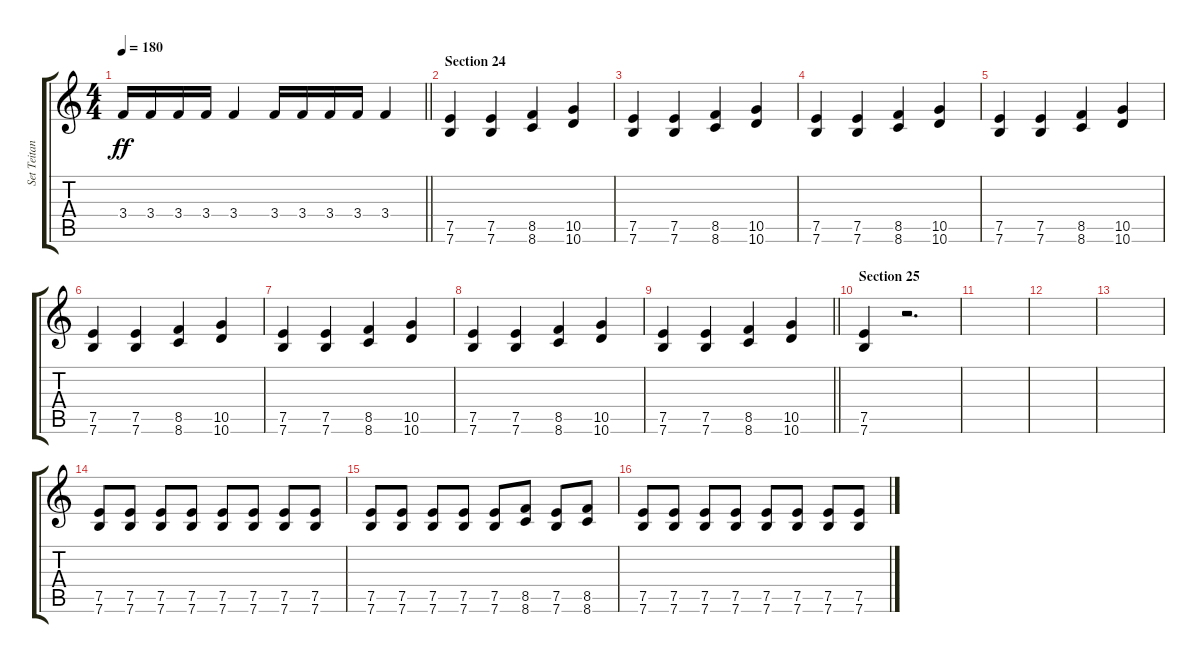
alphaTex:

\track ("Set Teitan" "Set Teitan") {instrument distortionguitar}
\staff {score tabs}
\tuning (E4 B3 G3 D3 A2 E2) {hide}
\ts (4 4)
\tempo 180
\clef g2
\barLineRight lightlight
\ks c
3.4.16{dy ff} 3.4.16 3.4.16 3.4.16 3.4.4 3.4.16 3.4.16 3.4.16 3.4.16 3.4.4 |
\section ("" "Section 24")
(7.5 7.6).4 (7.5 7.6).4 (8.5 8.6).4 (10.5 10.6).4 |
(7.5 7.6).4 (7.5 7.6).4 (8.5 8.6).4 (10.5 10.6).4 |
(7.5 7.6).4 (7.5 7.6).4 (8.5 8.6).4 (10.5 10.6).4 |
(7.5 7.6).4 (7.5 7.6).4 (8.5 8.6).4 (10.5 10.6).4 |
(7.5 7.6).4 (7.5 7.6).4 (8.5 8.6).4 (10.5 10.6).4 |
(7.5 7.6).4 (7.5 7.6).4 (8.5 8.6).4 (10.5 10.6).4 |
(7.5 7.6).4 (7.5 7.6).4 (8.5 8.6).4 (10.5 10.6).4 |
\barLineRight lightlight
(7.5 7.6).4 (7.5 7.6).4 (8.5 8.6).4 (10.5 10.6).4 |
\section ("" "Section 25")
(7.5 7.6).4 r.2{d} |
|
|
|
(7.5 7.6).8 (7.5 7.6).8 (7.5 7.6).8 (7.5 7.6).8 (7.5 7.6).8 (7.5 7.6).8 (7.5 7.6).8 (7.5 7.6).8 |
(7.5 7.6).8 (7.5 7.6).8 (7.5 7.6).8 (7.5 7.6).8 (7.5 7.6).8 (8.5 8.6).8 (7.5 7.6).8 (8.5 8.6).8 |
(7.5 7.6).8 (7.5 7.6).8 (7.5 7.6).8 (7.5 7.6).8 (7.5 7.6).8 (7.5 7.6).8 (7.5 7.6).8 (7.5 7.6).8
